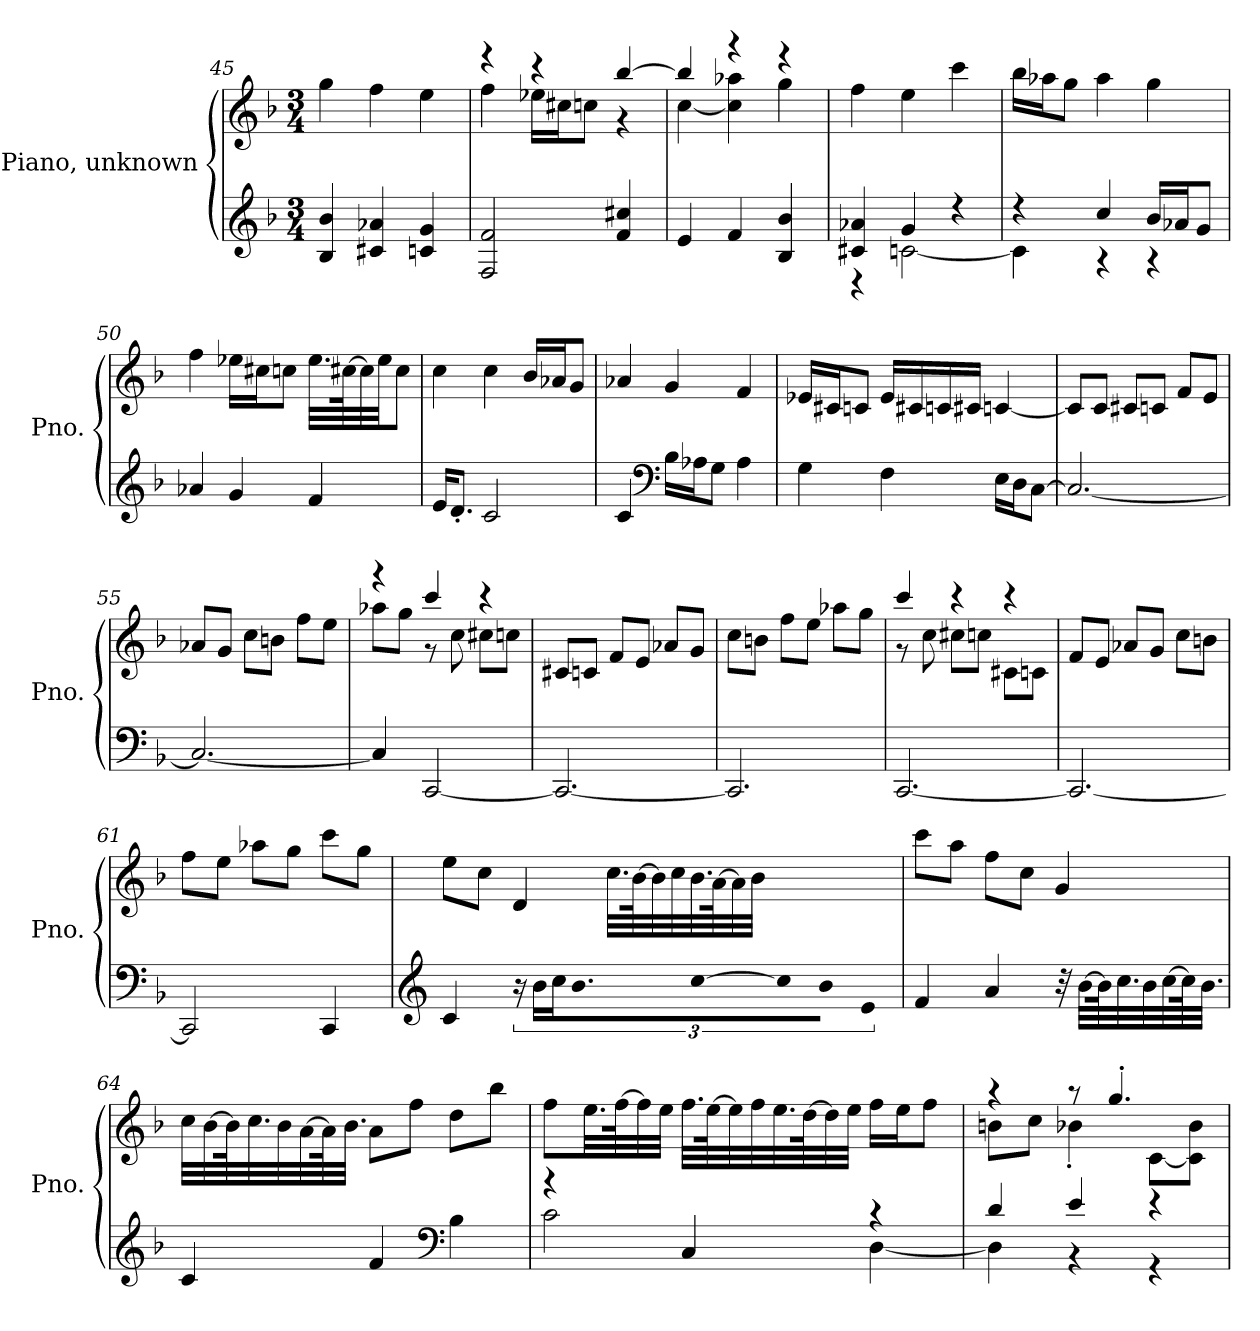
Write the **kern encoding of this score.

**kern	**kern
*part1	*part1
*staff2	*staff1
*I"Piano, unknown	*
*I'Pno.	*
*clefG2	*clefG2
*k[b-]	*k[b-]
*M3/4	*M3/4
=45	=45
4B-/ 4b-/	4gg\
4c#X/ 4a-X/	4ff\
4cn/ 4g/	4ee\
=46	=46
*	*^
2F/ 2f/	4r	4ff\
.	4r	16ee-X\LL
.	.	16cc#X\J
.	.	8ccn\J
4f/ 4cc#X/	[4bb-/	4r
=47	=47	=47
4e/	4bb-/]	[4cc\
4f/	4r	4cc\] 4aa-X\
4B-/ 4b-/	4r	4gg\
*	*v	*v
=48	=48
*^	*
4c#X/ 4a-X/	4r	4ff\
4g/	[2cn\	4ee\
4r	.	4ccc\
!!LO:LB:g=z
=49	=49	=49
4r	4c\]	16bb-\LL
.	.	16aa-X\J
.	.	8gg\J
4cc/	4r	4aa-\
16b-/LL	4r	4gg\
16a-X/J	.	.
8g/J	.	.
*v	*v	*
=50	=50
4a-X/	4ff\
4g/	16ee-X\LL
.	16cc#X\J
.	8ccn\J
4f/	32.ee-\LLL
.	[64cc#X\K
.	32cc#\]
.	32ee-\JJ
.	8cc#\J
=51	=51
16e/KL	4cc\
8.d'/J	.
2c/	4cc\
.	16b-/LL
.	16a-X/J
.	8g/J
=52	=52
4c/	4a-X/
*clefF4	*
16B-\LL	4g/
16A-X\J	.
8G\J	.
4A-\	4f/
!!LO:LB:g=z
=53	=53
4G\	16e-X/LL
.	16c#X/J
.	8cn/J
4F\	16e-/LL
.	16c#X/
.	16cn/
.	16c#X/JJ
16E\LL	[4cn/
16D\J	.
[8C\J	.
=54	=54
2.C/_	8c/L]
.	8c/J
.	8c#X/L
.	8cn/J
.	8f/L
.	8e/J
=55	=55
2.C/_	8a-X/L
.	8g/J
.	8cc\L
.	8bn\J
.	8ff\L
.	8ee\J
=56	=56
*	*^
4C/]	4r	8aa-X\L
.	.	8gg\J
[2CC/	4ccc/	8r
.	.	8cc\
.	4r	8cc#X\L
.	.	8ccn\J
*	*v	*v
!!LO:LB:g=z
=57	=57
2.CC/_	8c#X/L
.	8cn/J
.	8f/L
.	8e/J
.	8a-X/L
.	8g/J
=58	=58
2.CC/]	8cc\L
.	8bn\J
.	8ff\L
.	8ee\J
.	8aa-X\L
.	8gg\J
=59	=59
*	*^
[2.CC/	4ccc/	8r
.	.	8cc\
.	4r	8cc#X\L
.	.	8ccn\J
.	4r	8c#X\L
.	.	8cn\J
*	*v	*v
=60	=60
2.CC/_	8f/L
.	8e/J
.	8a-X/L
.	8g/J
.	8cc\L
.	8bn\J
=61	=61
2CC/]	8ff\L
.	8ee\J
.	8aa-X\L
.	8gg\J
4CC/	8ccc\L
.	8gg\J
!!LO:LB:g=z
=62	=62
*clefG2	*
4c/	8ee\L
.	8cc\J
24r	4d/
24b-\LL	.
24cc\	.
32.b-\L	.
[64cc\K	.
32cc\]	.
32b-\JJJ	.
4e/	32.cc\LLL
.	[64b-\K
.	32b-\]
.	32cc\
.	32.b-\
.	[64a\K
.	32a\]
.	32b-\JJJ
=63	=63
4f/	8ccc\L
.	8aa\J
4a/	8ff\L
.	8cc\J
32r	4g/
[32b-\LLL	.
64b-\K]	.
32.cc\	.
32b-\	.
[32cc\	.
64cc\K]	.
32.b-\JJJ	.
=64	=64
4c/	32cc\LLL
.	[32b-\
.	64b-\K]
.	32.cc\
.	32b-\
.	[32a\
.	64a\K]
.	32.b-\JJJ
4f/	8a\L
.	8ff\J
*clefF4	*
4B-\	8dd\L
.	8bb-\J
!!LO:LB:g=z
=65	=65
*^	*
4r	2c\	8ff\L
.	.	32.ee\LL
.	.	[64ff\K
.	.	32ff\]
.	.	32ee\JJJ
4C/	.	32.ff\LLL
.	.	[64ee\K
.	.	32ee\]
.	.	32ff\
.	.	32.ee\
.	.	[64dd\K
.	.	32dd\]
.	.	32ee\JJJ
4r	[4D\	16ff\LL
.	.	16ee\J
.	.	8ff\J
=66	=66	=66
*	*	*^
4d/	4D\]	4r	8bn\L
.	.	.	8cc\J
4e/	4r	8r	4b-X'\
.	.	4.gg'/	.
4r	4r	.	[8c\L
.	.	.	8c\] 8b-\J
*v	*v	*	*
*	*v	*v
=	=
*-	*-
